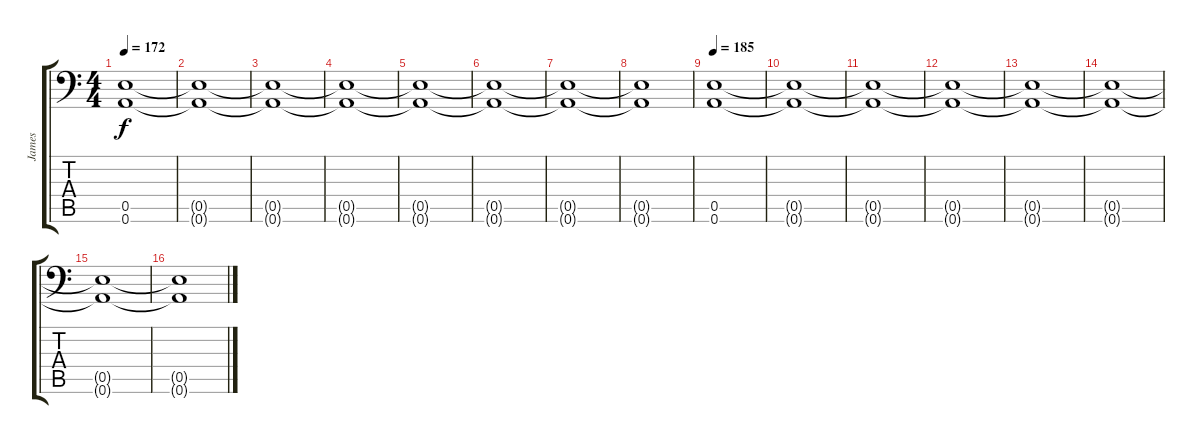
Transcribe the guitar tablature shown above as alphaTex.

\track ("James" "James") {instrument overdrivenguitar}
\staff {score tabs}
\tuning (B3 Gb3 D3 A2 E2 A1) {hide}
\ts (4 4)
\tempo 172
\clef f4
\ks c
(0.5 0.6).1{dy f} |
(0.5{t} 0.6{t}).1 |
(0.5{t} 0.6{t}).1 |
(0.5{t} 0.6{t}).1 |
(0.5{t} 0.6{t}).1 |
(0.5{t} 0.6{t}).1 |
(0.5{t} 0.6{t}).1 |
(0.5{t} 0.6{t}).1 |
\tempo 185
(0.5 0.6).1 |
(0.5{t} 0.6{t}).1 |
(0.5{t} 0.6{t}).1 |
(0.5{t} 0.6{t}).1 |
(0.5{t} 0.6{t}).1 |
(0.5{t} 0.6{t}).1 |
(0.5{t} 0.6{t}).1 |
(0.5{t} 0.6{t}).1
